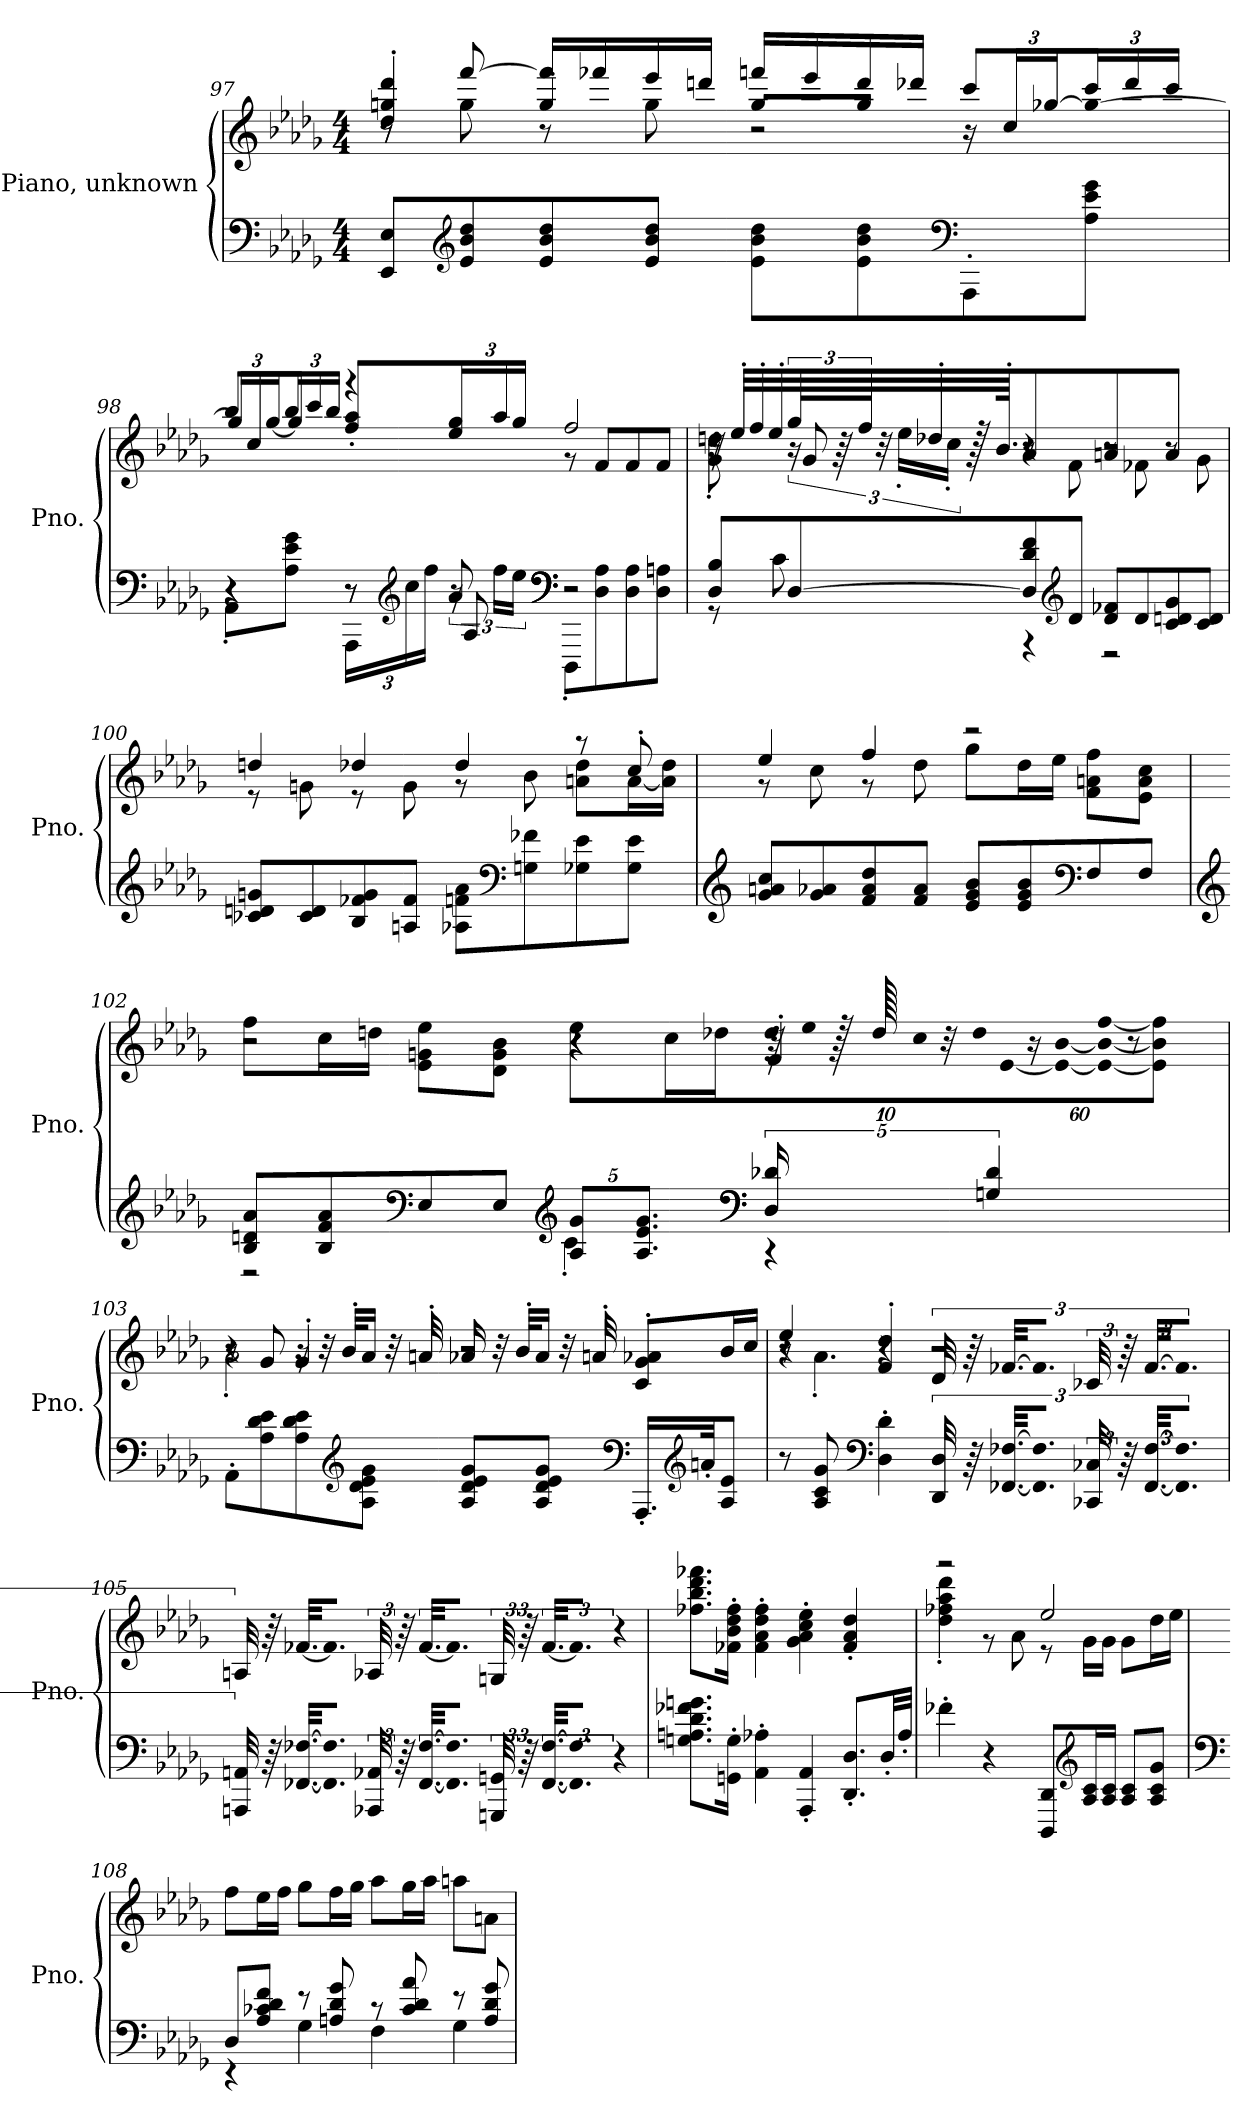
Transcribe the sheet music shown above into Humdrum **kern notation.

**kern	**kern
*part1	*part1
*staff2	*staff1
*I"Piano, unknown	*
*I'Pno.	*
!!LO:LB:g=z
*clefF4	*clefG2
*k[b-e-a-d-g-]	*k[b-e-a-d-g-]
*M4/4	*M4/4
=97	=97
*	*^
*	*	*^
8EE-/ 8E-/L	8r	8r	4dd-/' 4ggn/' 4ddd-/'
*clefG2	*	*	*
8e-/ 8b-/ 8dd-/	[8fff/	8gg\	.
8e-/ 8b-/ 8dd-/	16fff/LL]	8r	4gg'/
.	16fff-X/	.	.
8e-/ 8b-/ 8dd-/J	16eee-/	8gg\	.
.	16dddn/JJ	.	.
8e-\ 8b-\ 8dd-\L	16fffn/LL	2r	8gg/L
.	16eee-/	.	.
8e-\ 8b-\ 8dd-\	16ddd/	.	8gg/J
.	16ddd-X/JJ	.	.
*clefF4	*	*	*
8AAA-'\	8ccc/L	.	24r
.	.	.	24cc/LL
.	.	.	[24gg-X/J
*	*Xbrackettup	*	*
8A-\ 8e-\ 8g-\J	24ccc/L	.	8gg-/J_
.	24ddd-/	.	.
.	24ccc/JJ	.	.
*	*	*v	*v
!!LO:LB:g=z
=98	=98	=98
*^	*	*
*	*^	*	*
4r	8AA-'\L	4r	8bb-/L	24gg-/LL]
.	.	.	.	24cc/
.	.	.	.	[24gg-/J
.	8A-\ 8e-\ 8g-\J	.	24bb-/L	8gg-/J]
.	.	.	24ccc/	.
.	.	.	24bb-/JJ	.
*	*Xbrackettup	*	*	*
8r	24AAA-\LL	8r	4r	8ff/' 8aa-/'L
*clefG2	*	*	*	*
.	24cc\	.	.	.
.	24ff\JJ	.	.	.
*	*brackettup	*	*	*
8a-/	24r	8A-/	.	24ee-/ 24gg-/L
.	24ff\LL	.	.	24aa-/
.	24ee-\JJ	.	.	24gg-/JJ
*clefF4	*	*	*	*
2r	8DDD-'\L	2r	2ff/	8r
.	8D-\ 8A-\	.	.	8f/L
.	8D-\ 8A-\	.	.	8f/
.	8D-\ 8An\J	.	.	8f/J
*	*v	*v	*	*
!!LO:LB:g=z
=99	=99	=99	=99
*	*	*	*^
8D-/ 8B-/L	8r	32r	8g-\' 8ddn\'	8r
.	.	32ee-'/LLL	.	.
.	.	32ff'/	.	.
.	.	32ee-'/	.	.
*	*	*brackettup	*	*
[8D-/	8c\	96gg-/JJJk	24r	8g-/
.	.	96r	.	.
.	.	96ff/	.	.
.	.	32r	.	.
.	.	.	24ee-'\LL	.
.	.	32dd-X'/	.	.
.	.	.	24cc'\JJ	.
.	.	128r	.	.
.	.	64.b-'/	.	.
8D-/] 8d-/ 8f/	4r	4a-/	8r	4r
*clefG2	*	*	*	*
8d-/J	.	.	8f\	.
8d-/ 8f-X/L	2r	4an/	8r	2r
8d-/	.	.	8f-X\	.
8c/ 8dn/ 8g-/	.	4a/	8r	.
8c/ 8d/J	.	.	8g-\	.
*v	*v	*	*	*
*	*	*v	*v
!!LO:LB:g=z
=100	=100	=100
8c-X/ 8dn/ 8gn/L	4ddn/	8r
8c-/ 8d/	.	8gn\
8B-/ 8f-X/ 8g/	4dd-X/	8r
8An/ 8f-/J	.	8g\
8A-X\ 8fn\ 8a-\L	4dd-/	8r
*clefF4	*	*
8Gn\ 8f-X\	.	8b-\
8G-X\ 8e-\	8r	8an\ 8dd-\L
8G-\ 8e-\J	8cc'/	[16a\L
.	.	16a\] 16dd-\JJ
=101	=101	=101
*clefG2	*	*
8g-/ 8an/ 8cc/L	4ee-/	8r
8g-/ 8a-X/	.	8cc\
8f/ 8a-/ 8dd-/	4ff/	8r
8f/ 8a-/J	.	8dd-\
8e-/ 8g-/ 8b-/L	2r	8gg-\L
8e-/ 8g-/ 8b-/	.	16dd-\L
.	.	16ee-\JJ
*clefF4	*	*
8F/	.	8f\ 8an\ 8ff\L
8F/J	.	8e-\ 8a\ 8cc\J
*	*v	*v
!!LO:PB:g=z
=102	=102
*clefG2	*
*^	*^
*	*	*	*^
8B-/ 8dn/ 8a-/L	2r	2r	8ff\L	2r
8B-/ 8f/ 8a-/	.	.	16cc\L	.
.	.	.	16ddn\JJ	.
*clefF4	*	*	*	*
8E-/	.	.	8e-\ 8gn\ 8ee-\L	.
8E-/J	.	.	8d-\ 8g\ 8b-\J	.
*clefG2	*	*	*	*
10A-/ 10g-/L	4c'\	4r	8ee-\L	4r
10.A-/ 10.e-/ 10.g-/J	.	.	.	.
.	.	.	16cc\L	.
.	.	.	16dd-X\	.
*clefF4	*	*	*	*
*	*	*	*Xbrackettup	*
!	!	!	!LO:N:vis=64	!
20D-/ 20d-X/	4r	64r	640%9dd-\LL	4f'/
!	!	!	!LO:N:vis=64	!
.	.	.	640%9ee-\	.
.	.	128r	.	.
.	.	128dd-/	.	.
!	!	!	!LO:N:vis=64	!
.	.	.	640%9cc\	.
.	.	32r	.	.
!	!	!	!LO:N:vis=64	!
.	.	.	640%9dd-\	.
5Gn/ 5d-/	.	.	.	.
!	!	!	!LO:N:vis=64	!
.	.	.	[640%9e-\J	.
.	.	16r	.	.
!	!	!	!LO:N:vis=32	!
.	.	.	1920%53e-\_ [1920%53b-\	.
!	!	!	!LO:N:vis=32	!
.	.	.	1920%53e-\_ 1920%53b-\_ [1920%53ff\JJ	.
.	.	8r	.	.
.	.	.	8e-\] 8b-\] 8ff\]J	.
1920ryy	1920ryy	1920ryy	.	1920ryy
*v	*v	*	*	*
!!LO:LB:g=z	!!	!!
=103	=103	=103	=103
8AA-'\L	8r	2a-'\	4r
8A-\ 8d-\ 8e-\	8g-/	.	.
8A-\ 8d-\ 8e-\	16r	.	4g-'/
.	32r	.	.
.	32b-'/KLL	.	.
*clefG2	*	*	*
8A-\ 8d-\ 8e-\ 8g-\J	16a-/JJ	.	.
.	32r	.	.
.	32an'/	.	.
8A-/ 8d-/ 8e-/ 8g-/L	16a-X/	2r	2r
.	32r	.	.
.	32b-'/KLL	.	.
8A-/ 8d-/ 8e-/ 8g-/J	16a-/JJ	.	.
.	32r	.	.
.	32an'/	.	.
*clefF4	*	*	*
16.AAA-'/LL	8c/' 8g-/' 8a-X/'L	.	.
*clefG2	*	*	*
32an'/JK	.	.	.
8A-/ 8e-/J	16b-/L	.	.
.	16cc/JJ	.	.
!!LO:LB:g=z	!!	!!
=104	=104	=104	=104
8r	4ee-/	8r	4r
8A-/ 8c/ 8g-/	.	4.a-'\	.
*clefF4	*	*	*
4D-\' 4d-\'	4r	.	4f/' 4dd-/'
*	*	*	*brackettup
48DD-/ 48D-/	2r	2r	48d-/
96r	.	.	96r
[48.FF-X/ [48.F-X/KKL	.	.	[48.f-X/KKL
8.FF-/] 8.F-/]J	.	.	8.f-/J]
48CC-X/ 48C-X/	.	.	48c-X/
96r	.	.	96r
[48.FF-/ [48.F-/KKL	.	.	[48.f-/KKL
8.FF-/] 8.F-/]J	.	.	8.f-/J]
*	*v	*v	*v
=105	=105
48AAAn/ 48AAn/	48An/
96r	96r
[48.FF-X/ [48.F-X/KKL	[48.f-X/KKL
8.FF-/] 8.F-/]J	8.f-/J]
48AAA-X/ 48AA-X/	48A-X/
96r	96r
[48.FF-/ [48.F-/KKL	[48.f-/KKL
8.FF-/] 8.F-/]J	8.f-/J]
48GGGn/ 48GGn/	48Gn/
96r	96r
[48.FF-/ [48.F-/KKL	[48.f-/KKL
8.FF-/] 8.F-/]J	8.f-/J]
4r	4r
!!LO:LB:g=z
=106	=106
8.Gn\ 8.An\ 8.d-\ 8.f-X\ 8.gn\L	8.ff-X\ 8.bb-\ 8.ddd-\ 8.fff-X\L
16GGn\' 16G\'Jk	16f-X\' 16b-\' 16dd-\' 16ff-\'Jk
4AA-\' 4A-X\'	4f-\' 4a-\' 4dd-\' 4ff-\'
4AAA-/' 4AA-/'	4g-\' 4a-\' 4cc\' 4ee-\'
8.DD-/' 8.D-/'L	4f-/' 4a-/' 4dd-/'
32D-'/LL	.
32A-'/JJJ	.
=107	=107
*	*^
4f-X'\	2r	4dd-\' 4ff-X\' 4aa-\' 4ddd-\'
4r	.	8r
.	.	8a-\
8DDD-/ 8DD-/L	2ee-/	8r
*clefG2	*	*
16A-/ 16c/L	.	16g-\LL
16A-/ 16c/JJ	.	16g-\JJ
8A-/ 8c/L	.	8g-\L
8A-/ 8c/ 8g-/J	.	16dd-\L
.	.	16ee-\JJ
*	*v	*v
=108	=108
*clefF4	*
*^	*
8D-/L	4r	8ff\L
8A-/ 8c-X/ 8d-/ 8f/J	.	16ee-\L
.	.	16ff\JJ
8r	4G-\	8gg-\L
8An/ 8d-/ 8g-/	.	16ff\L
.	.	16gg-\JJ
8r	4F\	8aa-\L
8c-/ 8d-/ 8a-/	.	16gg-\L
.	.	16aa-\JJ
8r	4G-\	8aan\L
8A/ 8d-/ 8g-/	.	8an\J
*v	*v	*
=	=
*-	*-
